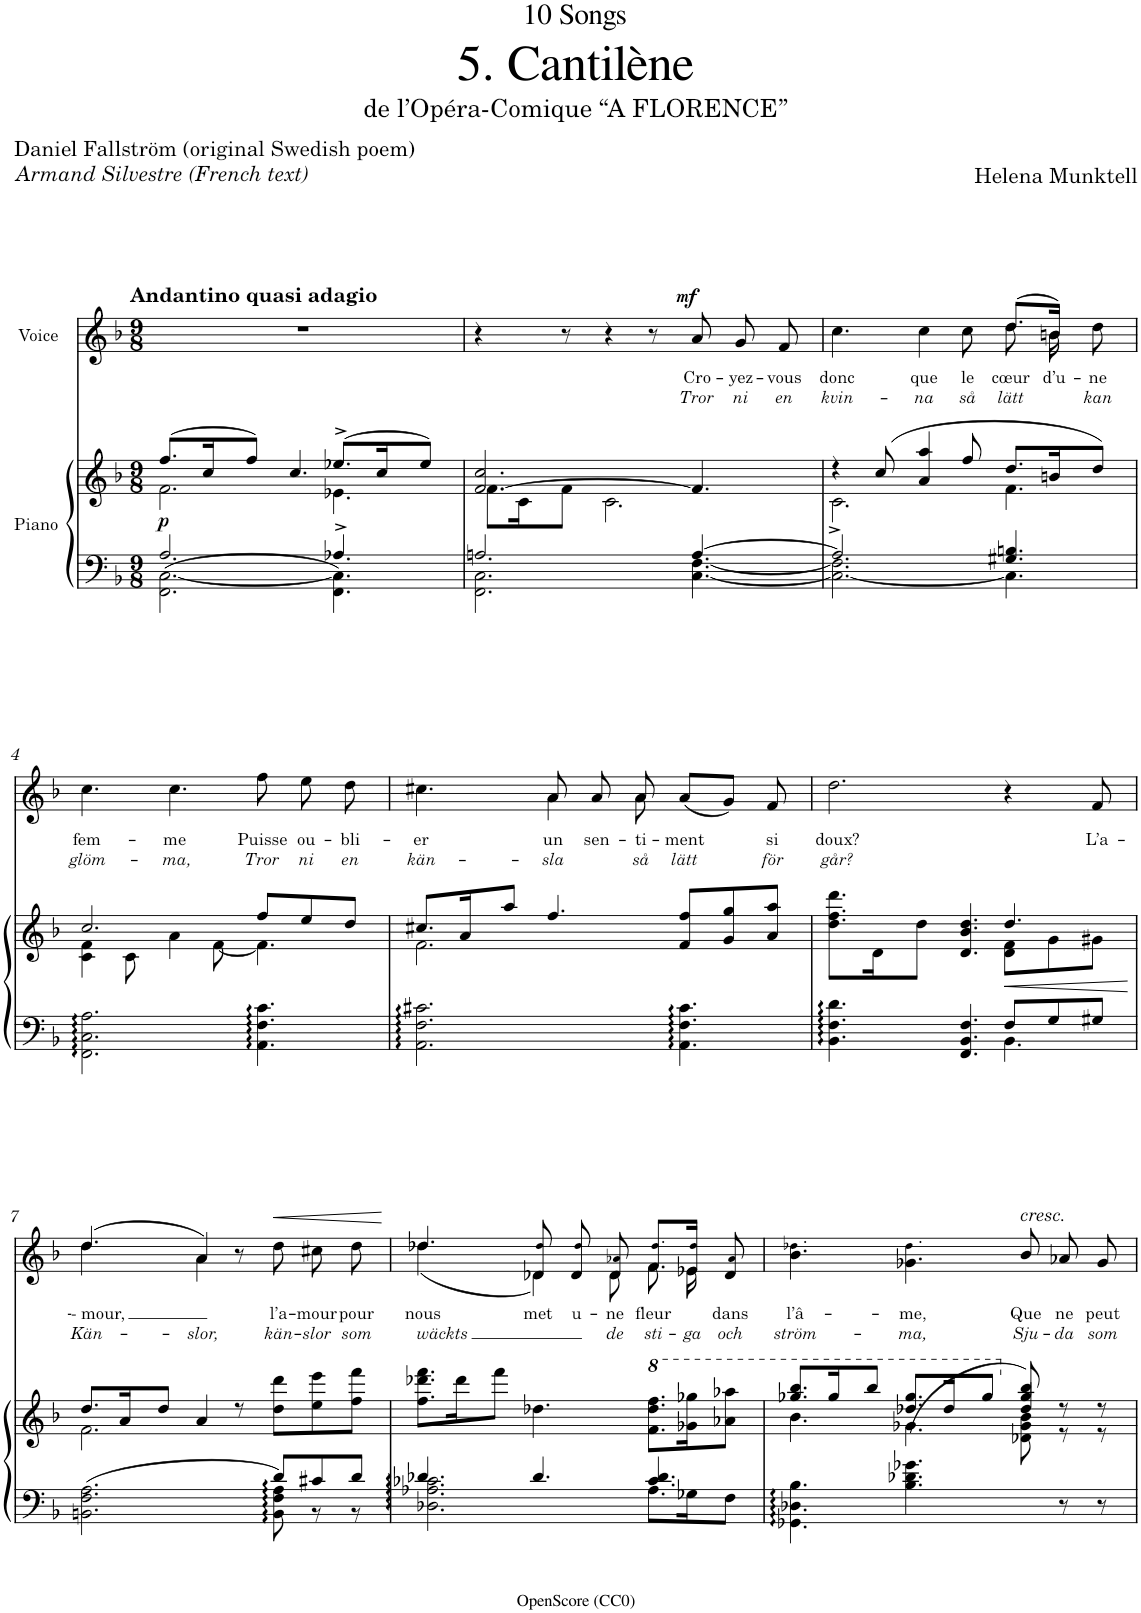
**kern	**kern	**dynam	**kern	**text	**text	**dynam
*part2	*part2	*part2	*part1	*part1	*part1	*part1
*staff3	*staff2	*staff2/3	*staff1	*staff1	*staff1	*staff1
*I"Piano	*	*	*I"Voice	*	*	*
*I'Pno	*	*	*	*	*	*
*clefF4	*clefG2	*	*clefG2	*	*	*
*k[b-]	*k[b-]	*	*k[b-]	*	*	*
*M9/8	*M9/8	*	*M9/8	*	*	*
=1	=1	=1	=1	=1	=1	=1
*^	*^	*	*	*	*	*
!	!	!	!	!	!LO:TX:a:B:t=Andantino quasi adagio	!	!	!
!	!	!	!	!LO:DY:b	!	!	!	!
2.FF\ [2.C\	2.A/	(8.ff/L	2.f\	p	8%9r	.	.	.
.	.	16cc/K	.	.	.	.	.	.
.	.	8ff/J)	.	.	.	.	.	.
.	.	4.cc/	.	.	.	.	.	.
4.FF\ 4.C\]	4.A-X^/	(8.ee-X^/L	4.e-X\	.	.	.	.	.
.	.	16cc/K	.	.	.	.	.	.
.	.	8ee-/J)	.	.	.	.	.	.
=2	=2	=2	=2	=2	=2	=2	=2	=2
2.FF\ 2.C\	2.An/	[2.f/ 2.cc/	8.f\L	.	4r	.	.	.
.	.	.	16c\K	.	.	.	.	.
.	.	.	8f\J	.	8r	.	.	.
.	.	.	2.c\	.	4r	.	.	.
.	.	.	.	.	8r	.	.	.
!	!	!	!	!	!	!LO:LY:b	!LO:LY:b	!LO:DY:a
[4.C\ [4.F\	[4.A/	4.f/]	.	.	8a/	Cro-	Tror	mf
!	!	!	!	!	!	!LO:LY:b	!LO:LY:b	!
.	.	.	.	.	8g/	-yez-	ni	.
!	!	!	!	!	!	!LO:LY:b	!LO:LY:b	!
.	.	.	.	.	8f/	-vous	en	.
=3	=3	=3	=3	=3	=3	=3	=3	=3
!	!	!	!	!	!	!LO:LY:b	!LO:LY:b	!
*	*	*	*	*	*^	*	*	*
2.C\_ 2.F\]	2.A/]	4r	2.c^\	.	4.cc\	4.ryy	donc	kvin-	.
.	.	(8cc/	.	.	.	.	.	.	.
!	!	!	!	!	!	!	!LO:LY:b	!LO:LY:b	!
.	.	4a/ 4aa/	.	.	4cc\	4.ryy	que	-na	.
!	!	!	!	!	!	!	!LO:LY:b	!LO:LY:b	!
.	.	8ff/	.	.	8cc\	.	le	så	.
!	!	!	!	!	!	!	!LO:LY:b	!LO:LY:b	!
4.C\]	4.G#X/ 4.Bn/	8.dd/L	4.f\	.	(8.dd/L	8.dd\	cœur	lätt	.
!	!	!	!	!	!	!	!LO:LY:b	!	!
.	.	16bn/K	.	.	16bn/Jk)	16b\	d’u-	.	.
!	!	!	!	!	!	!	!LO:LY:b	!LO:LY:b	!
.	.	8dd/J)	.	.	8dd\	8ryy	-ne	kan	.
*v	*v	*	*	*	*	*	*	*	*
!!LO:LB:g=z
=4	=4	=4	=4	=4	=4	=4	=4	=4
!	!	!	!	!	!	!LO:LY:b	!LO:LY:b	!
*	*	*	*	*v	*v	*	*	*
2.FF\ 2.C\ 2.A\	2.cc/	4c\ 4f\	.	4.cc\	fem-	glöm-	.
.	.	8c\	.	.	.	.	.
!	!	!	!	!	!LO:LY:b	!LO:LY:b	!
.	.	4a\	.	4.cc\	-me	-ma,	.
.	.	[8f\	.	.	.	.	.
!	!	!	!	!	!LO:LY:b	!LO:LY:b	!
4.AA\ 4.F\ 4.c\	8ff/L	4.f\]	.	8ff\	Puisse	Tror	.
!	!	!	!	!	!LO:LY:b	!LO:LY:b	!
.	8ee/	.	.	8ee\	ou-	ni	.
!	!	!	!	!	!LO:LY:b	!LO:LY:b	!
.	8dd/J	.	.	8dd\	-bli-	en	.
=5	=5	=5	=5	=5	=5	=5	=5
!	!	!	!	!	!LO:LY:b	!LO:LY:b	!
*	*	*	*	*^	*	*	*
2.AA\ 2.F\ 2.c#X\	8.cc#X/L	2.f\	.	4.cc#X\	4.ryy	-er	kän-	.
.	16a/K	.	.	.	.	.	.	.
.	8aa/J	.	.	.	.	.	.	.
!	!	!	!	!	!	!LO:LY:b	!LO:LY:b	!
.	4.ff/	.	.	8a/	4a\	un	-sla	.
!	!	!	!	!	!	!LO:LY:b	!	!
.	.	.	.	8a/	.	sen-	.	.
!	!	!	!	!	!	!LO:LY:b	!LO:LY:b	!
.	.	.	.	8a/	8a\	-ti-	så	.
!	!	!	!	!	!	!LO:LY:b	!LO:LY:b	!
4.AA\ 4.F\ 4.c#\	8f/ 8ff/L	4.ryy	.	(8a/L	4.ryy	-ment	lätt	.
.	8g/ 8gg/	.	.	8g/J)	.	.	.	.
!	!	!	!	!	!	!LO:LY:b	!LO:LY:b	!
.	8a/ 8aa/J	.	.	8f/	.	si	för	.
*	*	*	*	*v	*v	*	*	*
=6	=6	=6	=6	=6	=6	=6	=6
*^	*	*	*	*	*	*	*
!	!	!	!	!	!	!LO:LY:b	!LO:LY:b	!
4.BB-\ 4.F\ 4.d\	2.ryy	8.dd\ 8.ff\ 8.ddd\L	4.ryy	.	2.dd\	doux?	går?	.
.	.	16d\K	.	.	.	.	.	.
.	.	8dd\J	.	.	.	.	.	.
4.FF/ 4.BB-/ 4.F/	.	4.b-/ 4.dd/	4.d/	.	.	.	.	.
!	!	!	!	!LO:HP:b	!	!	!	!
8F/L	4.BB-\	4.dd/	8d\ 8f\L	<	4r	.	.	.
8G/	.	.	8g\	.	.	.	.	.
!	!	!	!	!	!	!LO:LY:b	!	!
8G#X/J	.	.	8g#X\J	.	8f/	L’a-	.	.
*v	*v	*	*	*	*	*	*	*
*	*v	*v	*	*	*	*	*
.	.	[	.	.	.	.
!!LO:LB:g=z
=7	=7	=7	=7	=7	=7	=7
*^	*^	*	*	*	*	*
!	!	!	!	!	!	!LO:LY:b	!LO:LY:b	!
*	*	*	*	*	*^	*	*	*
2.BBn\ 2.F\ 2.A\	2.ryy	8.dd/L	2.f\	.	(4.dd/	4.dd\	-- mour,	Kän-	.
.	.	16a/K	.	.	.	.	.	.	.
.	.	8dd/J	.	.	.	.	.	.	.
!	!	!	!	!	!	!	!	!LO:LY:b	!
.	.	4a/	.	.	4a/)	4a\	.	-slor,	.
.	.	8r	.	.	8r	8ryy	.	.	.
!	!	!	!	!	!	!	!LO:LY:b	!LO:LY:b	!LO:HP:b
8d/L	8BB\ 8F\ 8A\	8dd\ 8ddd\L	4.ryy	.	8dd\	4ryy	l’a-	kän-	<
!	!	!	!	!	!	!	!LO:LY:b	!LO:LY:b	!
8c#X/	8r	8ee\ 8eee\	.	.	8cc#X\	.	-mour	-slor	.
!	!	!	!	!	!	!	!LO:LY:b	!LO:LY:b	!
8d/J	8r	8ff\ 8fff\J	.	.	8dd\	8ryy	pour	som	.
*v	*v	*	*	*	*v	*v	*	*	*
*	*v	*v	*	*	*	*	*
.	.	.	.	.	.	[
=8	=8	=8	=8	=8	=8	=8
*^	*	*	*	*	*	*
!	!	!	!	!	!LO:LY:b	!LO:LY:b	!
*	*	*	*	*^	*	*	*
4.d-X/	2.D-X\ 2.A-X\ 2.c-X\	8.ff\ 8.ddd-X\ 8.fff\L	.	4.dd-X/	(4.dd-\	nous	wäckts	.
.	.	16ddd-\K	.	.	.	.	.	.
.	.	8fff\J	.	.	.	.	.	.
!	!	!	!	!	!	!LO:LY:b	!	!
4.d-/	.	4.dd-X\	.	8d-X/ 8dd-/	4d-\)	met	.	.
!	!	!	!	!	!	!LO:LY:b	!	!
.	.	.	.	8d-/ 8dd-/	.	u-	.	.
!	!	!	!	!	!	!LO:LY:b	!LO:LY:b	!
.	.	.	.	8d-/ 8a-X/	8d-\	-ne	de	.
*	*	*8va	*	*	*	*	*	*
!	!	!	!	!	!	!LO:LY:b	!LO:LY:b	!
4.c-/ 4.d-/	8.A-\L	8.ff\ 8.ddd-\ 8.fff\L	.	8.f/ 8.dd-/L	8.f\	fleur	sti-	.
!	!	!	!	!	!	!	!LO:LY:b	!
.	16G-X\K	16gg-X\ 16ggg-X\K	.	16e-X/ 16dd-/Jk	16e-\	.	-ga	.
!	!	!	!	!	!	!LO:LY:b	!LO:LY:b	!
.	8F\J	8aa-X\ 8aaa-X\J	.	8d-/ 8a-/	8ryy	dans	och	.
=9	=9	=9	=9	=9	=9	=9	=9	=9
*	*	*^	*	*	*	*	*	*
*	*	*	*^	*	*	*	*	*	*
!	!	!	!	!	!	!	!	!LO:LY:b	!LO:LY:b	!
*	*	*	*	*	*	*v	*v	*	*	*
4.B-\	4.GG-X\ 4.D-X\	8.ggg-X/ 8.bbb-/L	4.bb-\	2.ryy	.	4.b-\ 4.dd-X\	l’â-	ström-	.
.	.	16ggg-/K	.	.	.	.	.	.	.
.	.	8bbb-/J	.	.	.	.	.	.	.
!	!	!	!	!	!	!	!LO:LY:b	!LO:LY:b	!
(>4.B-\ 4.d-X\ 4.g-X\	2.ryy	8.ddd-X/ 8.ggg-/L	4.gg-X\	.	.	4.g-X\ 4.dd-\	-me,	-ma,	.
.	.	16ddd-/K	.	.	.	.	.	.	.
.	.	8ggg-/J	.	.	.	.	.	.	.
*	*	*X8va	*	*	*	*	*	*	*
!	!	!	!	!	!	!LO:TX:a:i:t=cresc.	!	!	!
!	!	!	!	!	!	!	!LO:LY:b	!LO:LY:b	!
8ryy	.	8gg-/ 8bb-/	8d-X\ 8g-\ 8b-\	8dd-/)	.	8b-/	Que	Sju-	.
!	!	!	!	!	!	!	!LO:LY:b	!LO:LY:b	!
8r	.	8r	8r	4ryy	.	8a-X/	ne	-da	.
!	!	!	!	!	!	!	!LO:LY:b	!LO:LY:b	!
8r	.	8r	8r	.	.	8g-/	peut	som	.
*v	*v	*	*	*	*	*	*	*	*
*	*v	*v	*v	*	*	*	*	*
=	=	=	=	=	=	=
*-	*-	*-	*-	*-	*-	*-
